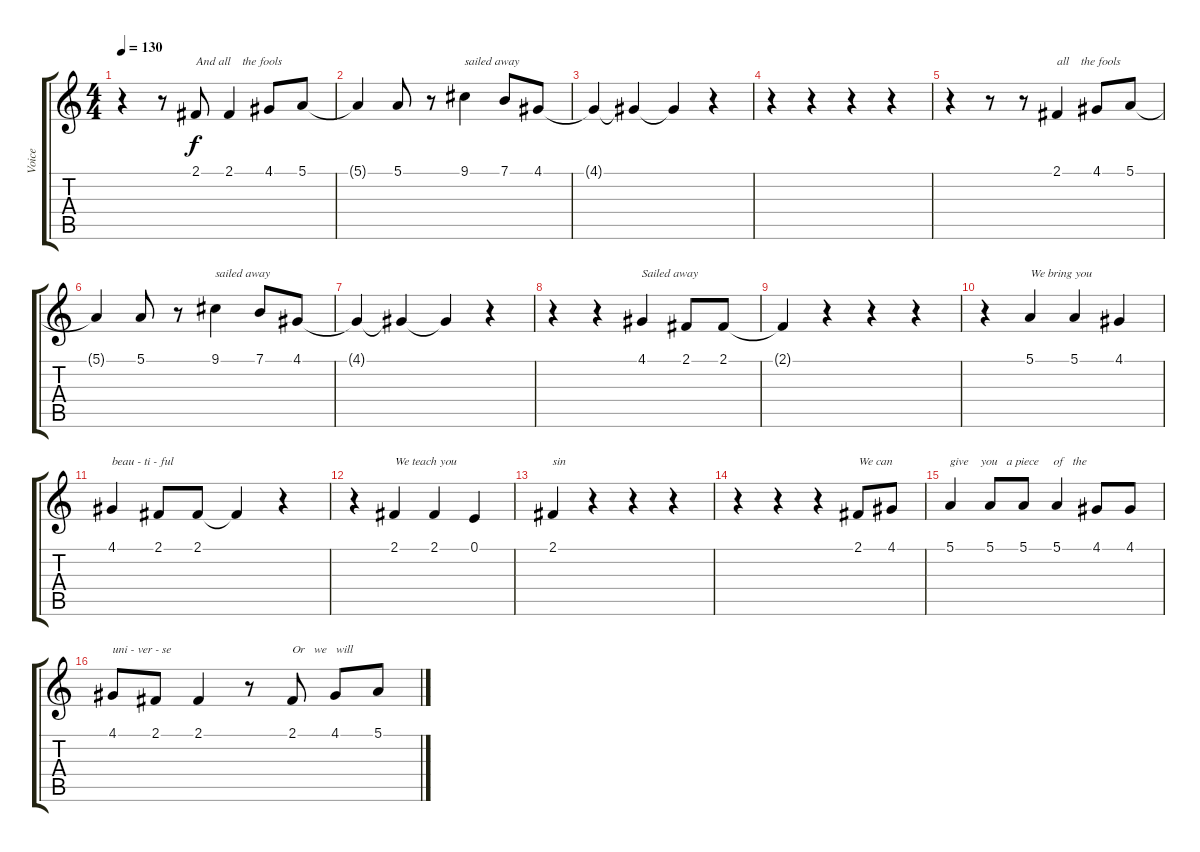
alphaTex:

\track ("Voice" "Voice") {instrument violin}
\staff {score tabs}
\tuning (E4 B3 G3 D3 A2 E2) {hide}
\ts (4 4)
\tempo 130
\clef g2
\ks c
r.4{dy f} r.8 2.1.8{txt "And all    the fools"} 2.1.4 4.1.8 5.1.8 |
5.1{t}.4 5.1.8 r.8 9.1.4{txt "sailed away"} 7.1.8 4.1.8 |
4.1{t}.4 4.1{t}.4 4.1{t}.4 r.4 |
r.4 r.4 r.4 r.4 |
r.4 r.8 r.8 2.1.4{txt "all    the fools"} 4.1.8 5.1.8 |
5.1{t}.4 5.1.8 r.8 9.1.4{txt "sailed away"} 7.1.8 4.1.8 |
4.1{t}.4 4.1{t}.4 4.1{t}.4 r.4 |
r.4 r.4 4.1.4{txt "Sailed away"} 2.1.8 2.1.8 |
2.1{t}.4 r.4 r.4 r.4 |
r.4 5.1.4{txt "We bring you"} 5.1.4 4.1.4 |
4.1.4{txt "beau - ti - ful"} 2.1.8 2.1.8 2.1{t}.4 r.4 |
r.4 2.1.4{txt "We teach you"} 2.1.4 0.1.4 |
2.1.4{txt "sin"} r.4 r.4 r.4 |
r.4 r.4 r.4 2.1.8{txt "We can"} 4.1.8 |
5.1.4{txt "give    you   a piece     of   the"} 5.1.8 5.1.8 5.1.4 4.1.8 4.1.8 |
4.1.8{txt "uni - ver - se"} 2.1.8 2.1.4 r.8 2.1.8{txt "Or   we   will"} 4.1.8 5.1.8
